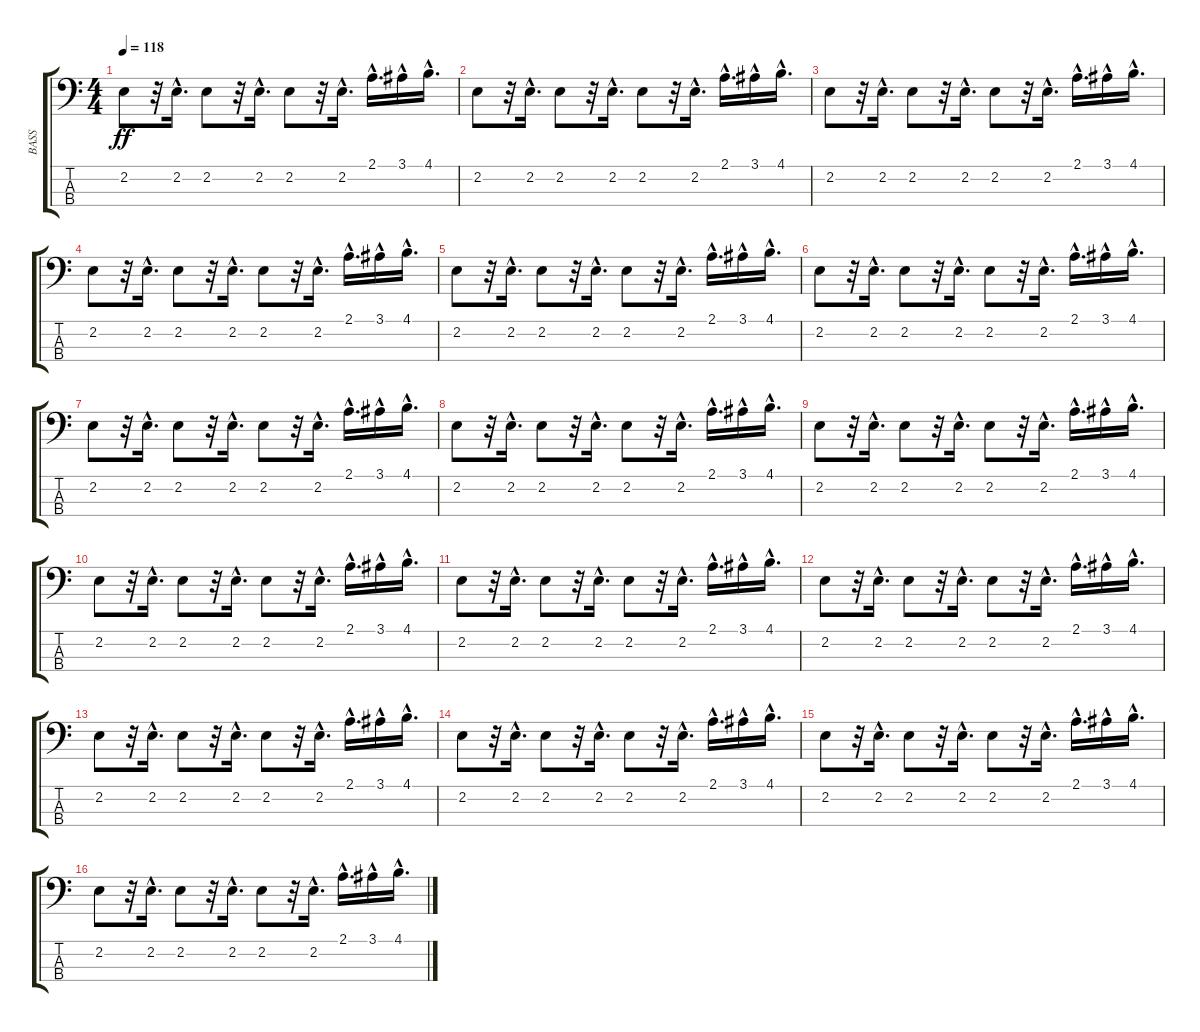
\track ("BASS" "BASS") {instrument electricbassfinger}
\staff {score tabs}
\tuning (G2 D2 A1 E1) {hide}
\ts (4 4)
\tempo 118
\clef f4
\ks c
2.2.8{dy ff} r.32 2.2{hac}.16{d} 2.2.8 r.32 2.2{hac}.16{d} 2.2.8 r.32 2.2{hac}.16{d} 2.1{hac}.16{d} 3.1{hac}.16 4.1{hac}.16{d} |
2.2.8 r.32 2.2{hac}.16{d} 2.2.8 r.32 2.2{hac}.16{d} 2.2.8 r.32 2.2{hac}.16{d} 2.1{hac}.16{d} 3.1{hac}.16 4.1{hac}.16{d} |
2.2.8 r.32 2.2{hac}.16{d} 2.2.8 r.32 2.2{hac}.16{d} 2.2.8 r.32 2.2{hac}.16{d} 2.1{hac}.16{d} 3.1{hac}.16 4.1{hac}.16{d} |
2.2.8 r.32 2.2{hac}.16{d} 2.2.8 r.32 2.2{hac}.16{d} 2.2.8 r.32 2.2{hac}.16{d} 2.1{hac}.16{d} 3.1{hac}.16 4.1{hac}.16{d} |
2.2.8 r.32 2.2{hac}.16{d} 2.2.8 r.32 2.2{hac}.16{d} 2.2.8 r.32 2.2{hac}.16{d} 2.1{hac}.16{d} 3.1{hac}.16 4.1{hac}.16{d} |
2.2.8 r.32 2.2{hac}.16{d} 2.2.8 r.32 2.2{hac}.16{d} 2.2.8 r.32 2.2{hac}.16{d} 2.1{hac}.16{d} 3.1{hac}.16 4.1{hac}.16{d} |
2.2.8 r.32 2.2{hac}.16{d} 2.2.8 r.32 2.2{hac}.16{d} 2.2.8 r.32 2.2{hac}.16{d} 2.1{hac}.16{d} 3.1{hac}.16 4.1{hac}.16{d} |
2.2.8 r.32 2.2{hac}.16{d} 2.2.8 r.32 2.2{hac}.16{d} 2.2.8 r.32 2.2{hac}.16{d} 2.1{hac}.16{d} 3.1{hac}.16 4.1{hac}.16{d} |
2.2.8 r.32 2.2{hac}.16{d} 2.2.8 r.32 2.2{hac}.16{d} 2.2.8 r.32 2.2{hac}.16{d} 2.1{hac}.16{d} 3.1{hac}.16 4.1{hac}.16{d} |
2.2.8 r.32 2.2{hac}.16{d} 2.2.8 r.32 2.2{hac}.16{d} 2.2.8 r.32 2.2{hac}.16{d} 2.1{hac}.16{d} 3.1{hac}.16 4.1{hac}.16{d} |
2.2.8 r.32 2.2{hac}.16{d} 2.2.8 r.32 2.2{hac}.16{d} 2.2.8 r.32 2.2{hac}.16{d} 2.1{hac}.16{d} 3.1{hac}.16 4.1{hac}.16{d} |
2.2.8 r.32 2.2{hac}.16{d} 2.2.8 r.32 2.2{hac}.16{d} 2.2.8 r.32 2.2{hac}.16{d} 2.1{hac}.16{d} 3.1{hac}.16 4.1{hac}.16{d} |
2.2.8 r.32 2.2{hac}.16{d} 2.2.8 r.32 2.2{hac}.16{d} 2.2.8 r.32 2.2{hac}.16{d} 2.1{hac}.16{d} 3.1{hac}.16 4.1{hac}.16{d} |
2.2.8 r.32 2.2{hac}.16{d} 2.2.8 r.32 2.2{hac}.16{d} 2.2.8 r.32 2.2{hac}.16{d} 2.1{hac}.16{d} 3.1{hac}.16 4.1{hac}.16{d} |
2.2.8 r.32 2.2{hac}.16{d} 2.2.8 r.32 2.2{hac}.16{d} 2.2.8 r.32 2.2{hac}.16{d} 2.1{hac}.16{d} 3.1{hac}.16 4.1{hac}.16{d} |
2.2.8 r.32 2.2{hac}.16{d} 2.2.8 r.32 2.2{hac}.16{d} 2.2.8 r.32 2.2{hac}.16{d} 2.1{hac}.16{d} 3.1{hac}.16 4.1{hac}.16{d}
